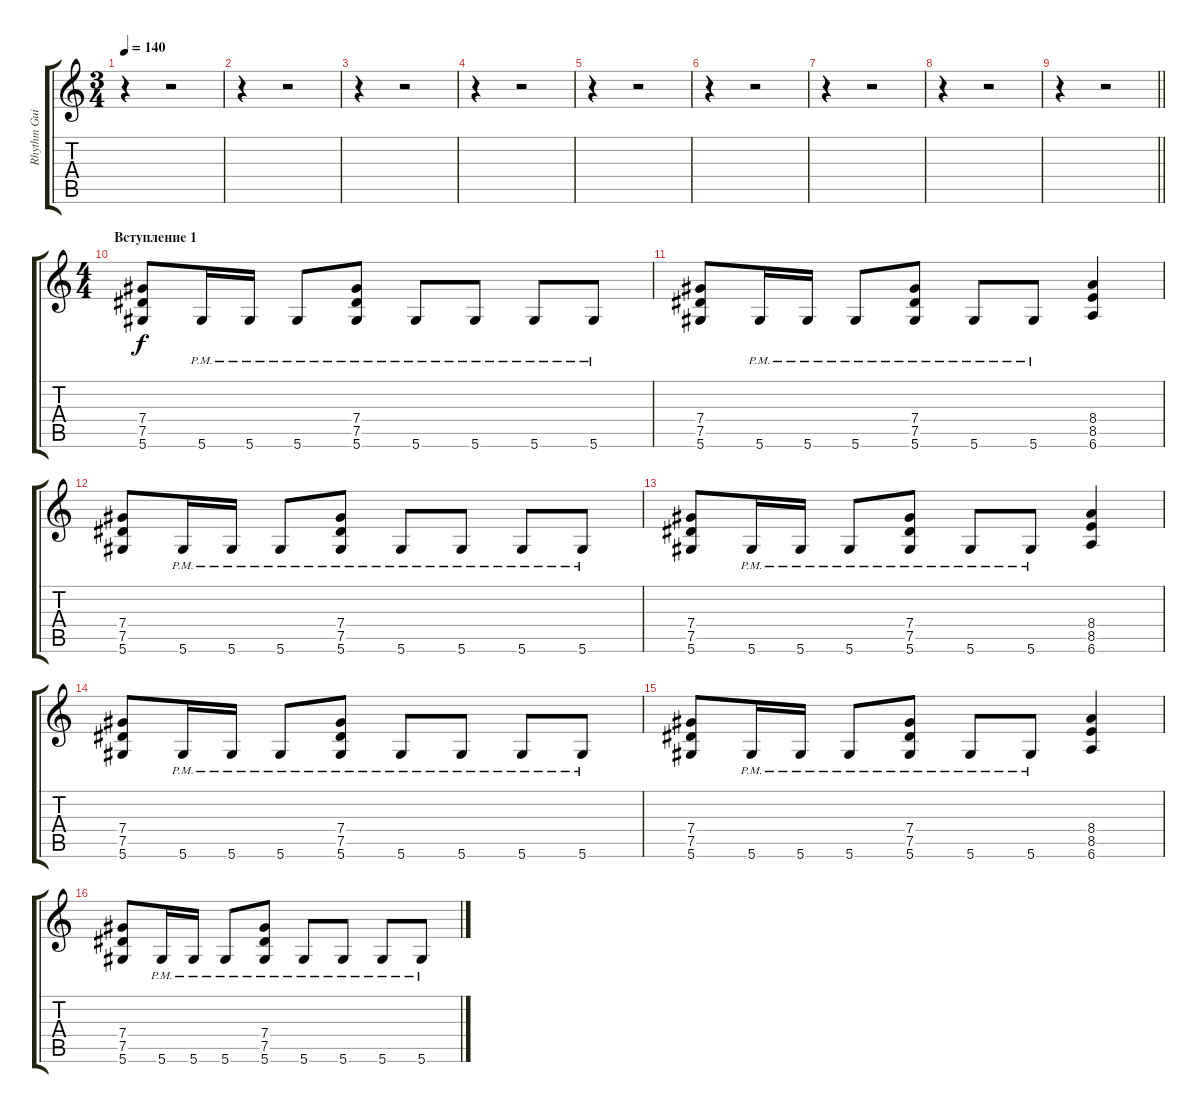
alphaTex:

\track ("Rhythm Guitar Left" "Rhythm Gui") {instrument distortionguitar}
\staff {score tabs}
\tuning (Eb4 Bb3 Gb3 Db3 Ab2 Eb2) {hide}
\ts (3 4)
\tempo 140
\clef g2
\ks c
r.4{dy f} r.2 |
r.4 r.2 |
r.4 r.2 |
r.4 r.2 |
r.4 r.2 |
r.4 r.2 |
r.4 r.2 |
r.4 r.2 |
\barLineRight lightlight
r.4 r.2 |
\ts (4 4)
\section ("" "Вступление 1")
(7.4 7.5 5.6).8 5.6{pm}.16 5.6{pm}.16 5.6{pm}.8 (7.4 7.5 5.6{pm}).8 5.6{pm}.8 5.6{pm}.8 5.6{pm}.8 5.6{pm}.8 |
(7.4 7.5 5.6).8 5.6{pm}.16 5.6{pm}.16 5.6{pm}.8 (7.4 7.5 5.6{pm}).8 5.6{pm}.8 5.6{pm}.8 (8.4 8.5 6.6).4 |
(7.4 7.5 5.6).8 5.6{pm}.16 5.6{pm}.16 5.6{pm}.8 (7.4 7.5 5.6{pm}).8 5.6{pm}.8 5.6{pm}.8 5.6{pm}.8 5.6{pm}.8 |
(7.4 7.5 5.6).8 5.6{pm}.16 5.6{pm}.16 5.6{pm}.8 (7.4 7.5 5.6{pm}).8 5.6{pm}.8 5.6{pm}.8 (8.4 8.5 6.6).4 |
(7.4 7.5 5.6).8 5.6{pm}.16 5.6{pm}.16 5.6{pm}.8 (7.4 7.5 5.6{pm}).8 5.6{pm}.8 5.6{pm}.8 5.6{pm}.8 5.6{pm}.8 |
(7.4 7.5 5.6).8 5.6{pm}.16 5.6{pm}.16 5.6{pm}.8 (7.4 7.5 5.6{pm}).8 5.6{pm}.8 5.6{pm}.8 (8.4 8.5 6.6).4 |
(7.4 7.5 5.6).8 5.6{pm}.16 5.6{pm}.16 5.6{pm}.8 (7.4 7.5 5.6{pm}).8 5.6{pm}.8 5.6{pm}.8 5.6{pm}.8 5.6{pm}.8
